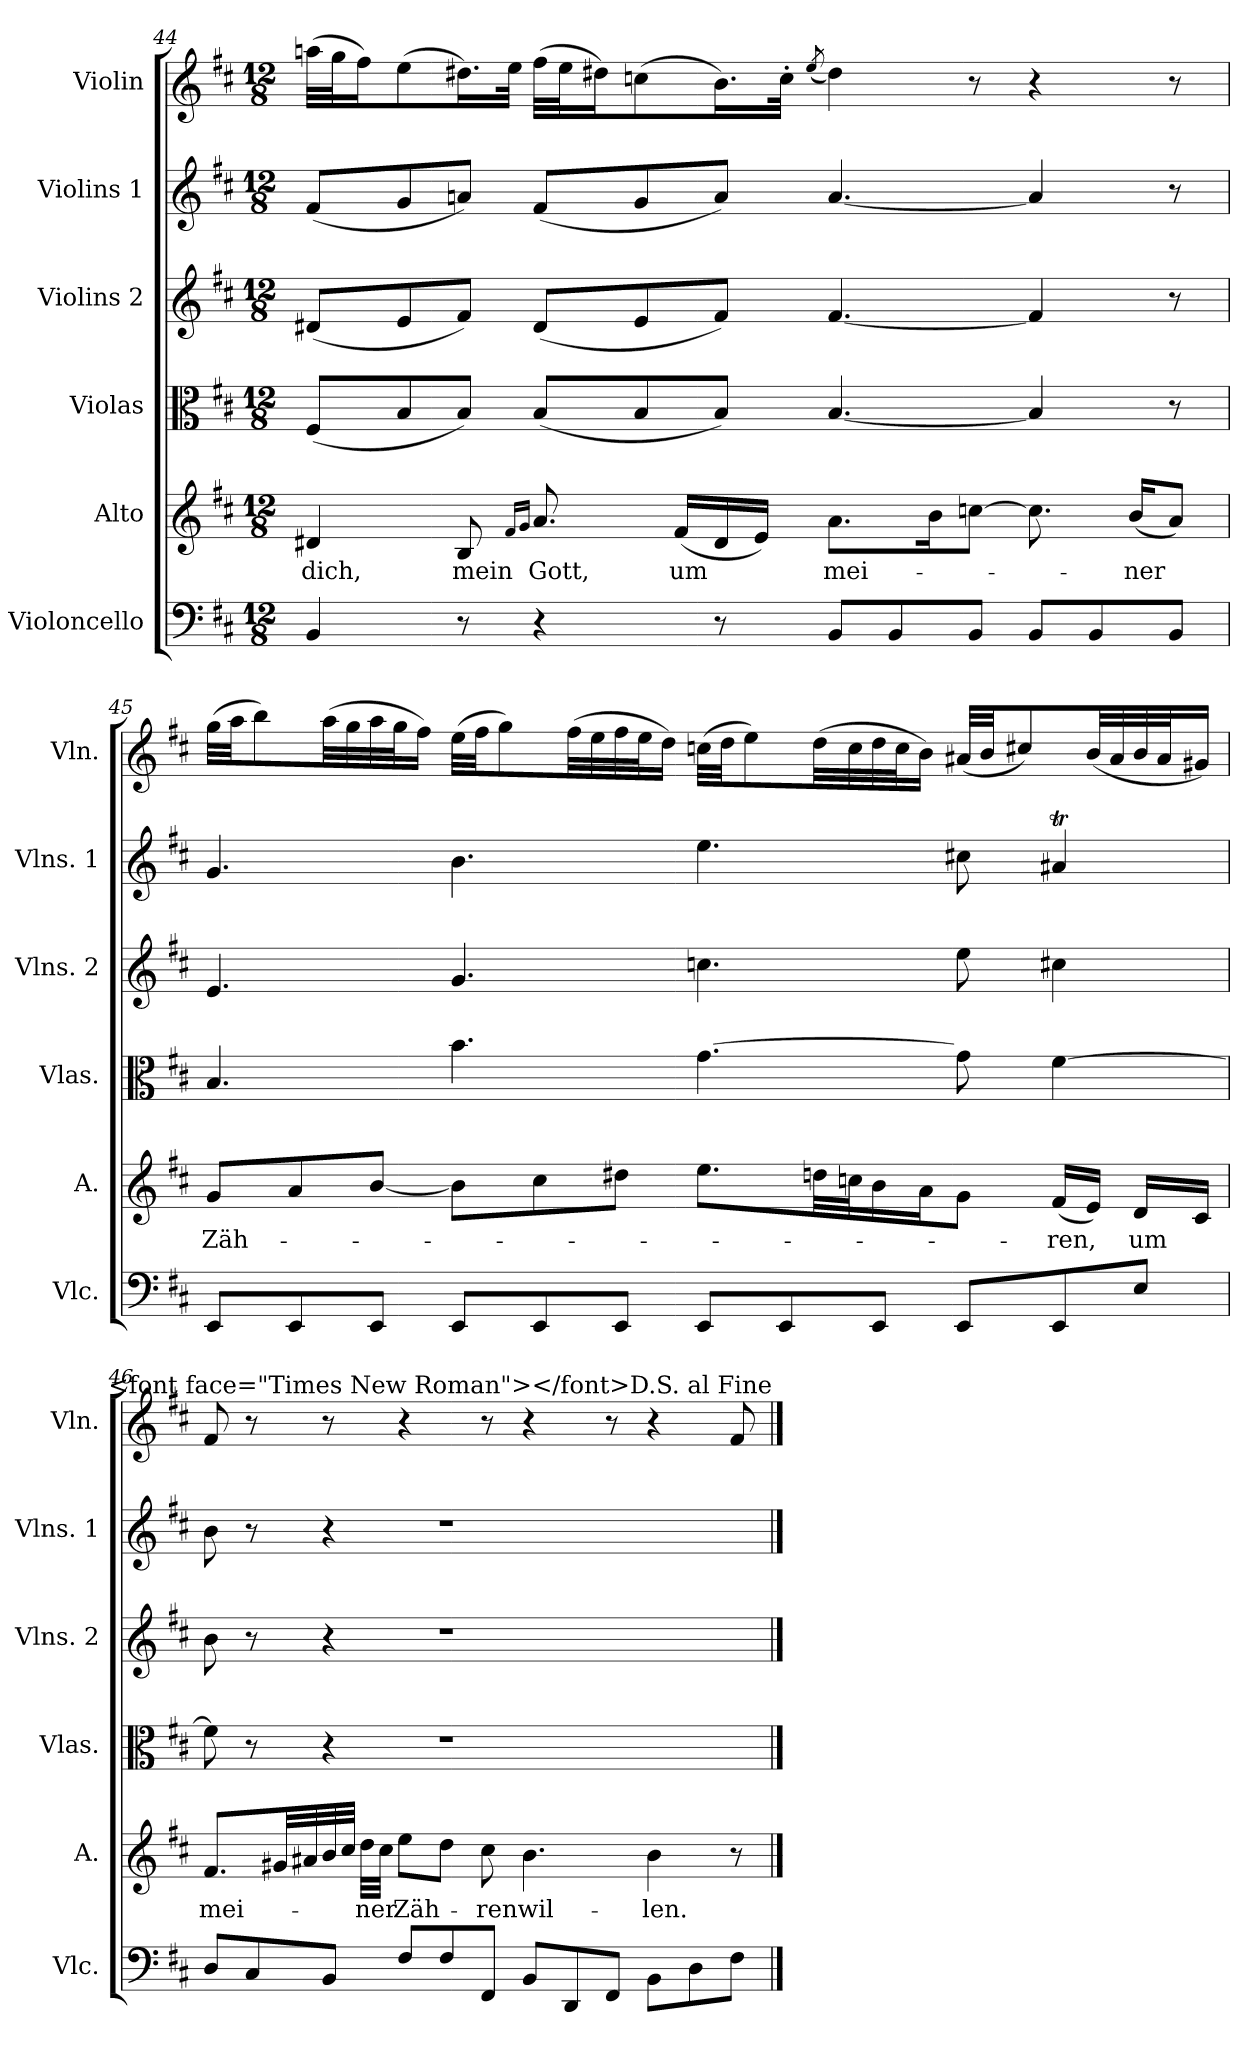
**kern	**kern	**text	**kern	**kern	**kern	**kern
*part6	*part5	*part5	*part4	*part3	*part2	*part1
*staff6	*staff5	*staff5	*staff4	*staff3	*staff2	*staff1
*I"Violoncello	*I"Alto	*	*I"Violas	*I"Violins 2	*I"Violins 1	*I"Violin
*I'Vlc.	*I'A.	*	*I'Vlas.	*I'Vlns. 2	*I'Vlns. 1	*I'Vln.
!!LO:PB:g=z
*clefF4	*clefG2	*	*clefC3	*clefG2	*clefG2	*clefG2
*k[f#c#]	*k[f#c#]	*	*k[f#c#]	*k[f#c#]	*k[f#c#]	*k[f#c#]
*M12/8	*M12/8	*	*M12/8	*M12/8	*M12/8	*M12/8
=44	=44	=44	=44	=44	=44	=44
!	!	!LO:LY:b	!	!	!	!
4BB/	4d#X/	dich,	(8F#/L	(8d#X/L	(8f#/L	(32aan\LLL
.	.	.	.	.	.	32gg\J
.	.	.	.	.	.	16ff#\J)
.	.	.	8B/	8e/	8g/	(8ee\
!	!	!LO:LY:b	!	!	!	!
8r	8B/	mein	8B/J)	8f#/J)	8an/J)	16.dd#X\L)
.	.	.	.	.	.	32ee\JJk
.	16qf#/LL	.	.	.	.	.
.	16qg/JJ	.	.	.	.	.
!	!	!LO:LY:b	!	!	!	!
4r	8.a/	Gott,	(8B/L	(8d#/L	(8f#/L	(32ff#\LLL
.	.	.	.	.	.	32ee\J
.	.	.	.	.	.	16dd#X\J)
.	.	.	8B/	8e/	8g/	(8ccn\
!	!	!LO:LY:b	!	!	!	!
.	(16f#/LL	um	.	.	.	.
8r	16d#/	.	8B/J)	8f#/J)	8a/J)	16.b\L)
.	16e/JJ)	.	.	.	.	.
.	.	.	.	.	.	32cc'\JJk
.	.	.	.	.	.	(8qee/
!	!	!LO:LY:b	!	!	!	!
8BB/L	8.a\L	mei-	[4.B/	[4.f#/	[4.a/	4dd#\)
8BB/	.	.	.	.	.	.
.	16b\K	.	.	.	.	.
8BB/J	[8ccn\J	.	.	.	.	8r
8BB/L	8.cc\]	.	4B/]	4f#/]	4a/]	4r
8BB/	.	.	.	.	.	.
!	!	!LO:LY:b	!	!	!	!
.	(16b/KL	-ner	.	.	.	.
8BB/J	8a/J)	.	8r	8r	8r	8r
!!LO:LB:g=z
=45	=45	=45	=45	=45	=45	=45
!	!	!LO:LY:b	!	!	!	!
8EE/L	8g/L	Zäh-	4.B/	4.e/	4.g/	(32gg\LLL
.	.	.	.	.	.	32aa\JJ
.	.	.	.	.	.	8bb\)
8EE/	8a/	.	.	.	.	.
.	.	.	.	.	.	(32aa\LL
.	.	.	.	.	.	32gg\
8EE/J	[8b/J	.	.	.	.	32aa\
.	.	.	.	.	.	32gg\J
.	.	.	.	.	.	16ff#\JJ)
8EE/L	8b\L]	.	4.b\	4.g/	4.b\	(32ee\LLL
.	.	.	.	.	.	32ff#\JJ
.	.	.	.	.	.	8gg\)
8EE/	8cc#\	.	.	.	.	.
.	.	.	.	.	.	(32ff#\LL
.	.	.	.	.	.	32ee\
8EE/J	8dd#X\J	.	.	.	.	32ff#\
.	.	.	.	.	.	32ee\J
.	.	.	.	.	.	16dd\JJ)
8EE/L	8.ee\L	.	[4.g\	4.ccn\	4.ee\	(32ccn\LLL
.	.	.	.	.	.	32dd\JJ
.	.	.	.	.	.	8ee\)
8EE/	.	.	.	.	.	.
.	32ddn\LL	.	.	.	.	(32dd\LL
.	32ccn\J	.	.	.	.	32cc\
8EE/J	16b\	.	.	.	.	32dd\
.	.	.	.	.	.	32cc\J
.	16a\J	.	.	.	.	16b\JJ)
8EE/L	8g\J	.	8g\]	8ee\	8cc#X\	(32a#X/LLL
.	.	.	.	.	.	32b/JJ
.	.	.	.	.	.	8cc#X/)
!	!	!LO:LY:b	!	!	!	!
8EE/	(16f#/LL	-ren,	[4f#\	4cc#X\	4a#Xt/	.
.	16e/JJ)	.	.	.	.	(32b/LL
.	.	.	.	.	.	32a#/
!	!	!LO:LY:b	!	!	!	!
8E/J	16d/LL	um	.	.	.	32b/
.	.	.	.	.	.	32a#/J
.	16c#/JJ	.	.	.	.	16g#X/JJ)
!!LO:PB:g=z
=46	=46	=46	=46	=46	=46	=46
!	!	!LO:LY:b	!	!	!	!
8D/L	8.f#/L	mei-	8f#\]	8b\	8b\	8f#/
8C#/	.	.	8r	8r	8r	8r
.	32g#X/LL	.	.	.	.	.
.	32a#X/	.	.	.	.	.
8BB/J	32b/	.	4r	4r	4r	8r
.	32cc#/JJJ	.	.	.	.	.
!	!	!LO:LY:b	!	!	!	!
.	32dd\LLL	-ner	.	.	.	.
.	32cc#\JJJ	.	.	.	.	.
!	!	!LO:LY:b	!	!	!	!
8F#/L	8ee\L	Zäh-	.	.	.	4r
8F#/	8dd\J	.	1r	1r	1r	.
!	!	!LO:LY:b	!	!	!	!
8FF#/J	8cc#\	-ren	.	.	.	8r
!	!	!LO:LY:b	!	!	!	!
8BB/L	4.b\	wil-	.	.	.	4r
8DD/	.	.	.	.	.	.
8FF#/J	.	.	.	.	.	8r
!	!	!LO:LY:b	!	!	!	!
8BB\L	4b\	-len.	.	.	.	4r
8D\	.	.	.	.	.	.
8F#\J	8r	.	.	.	.	8f#/
!	!	!	!	!	!	!LO:TX:a:t=<font face="Times New Roman"></font>D.S. al Fine
==	==	==	==	==	==	==
*-	*-	*-	*-	*-	*-	*-
